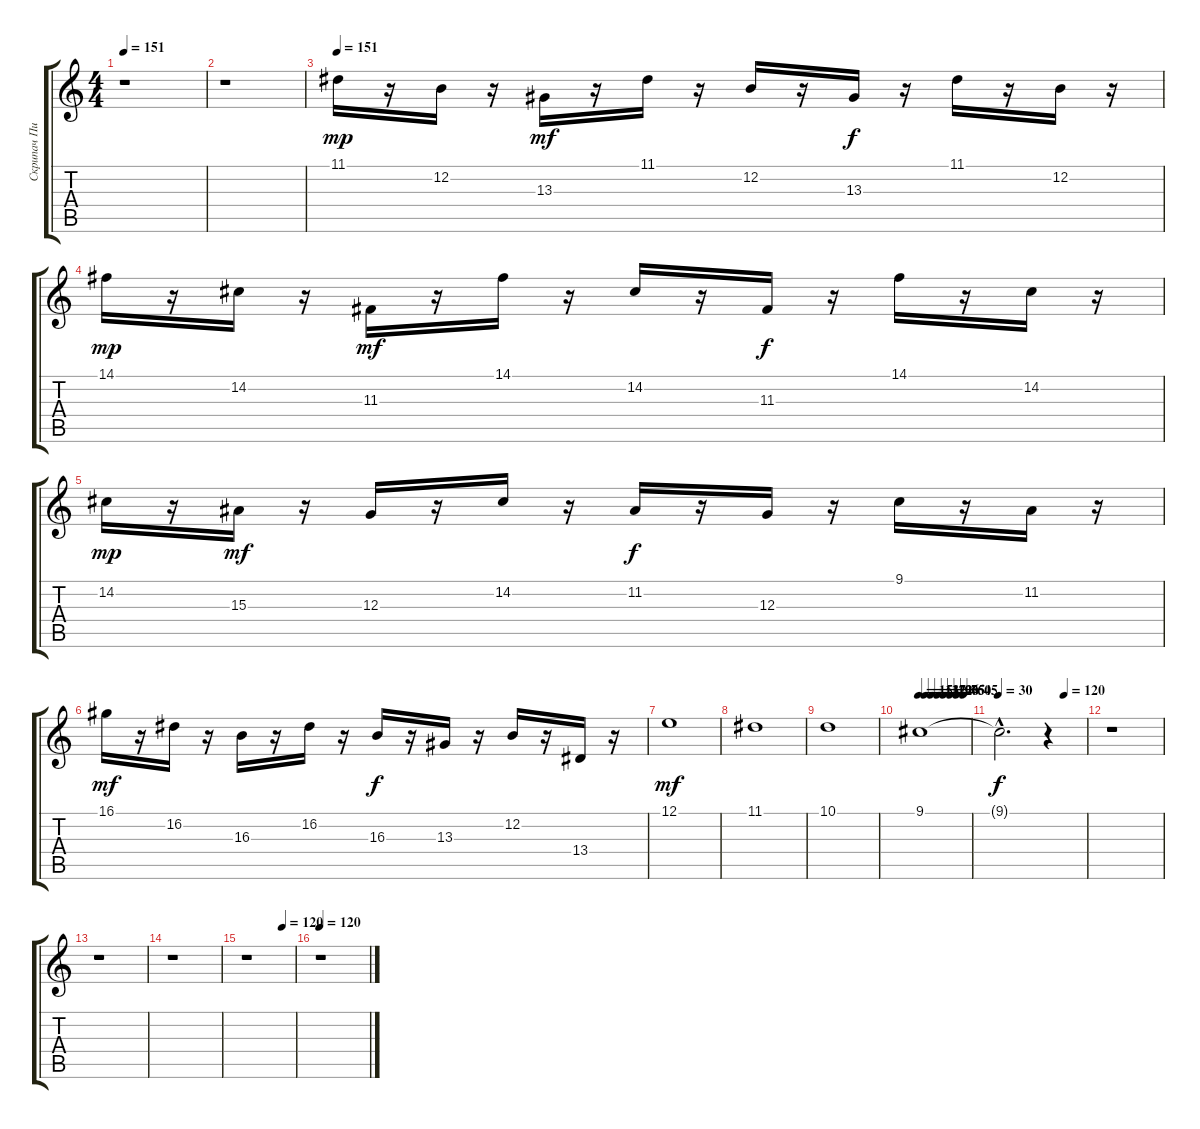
\track ("Скрипач Пи...раст !" "Скрипач Пи") {instrument violin}
\staff {score tabs}
\tuning (E4 B3 G3 D3 A2 E2) {hide}
\ts (4 4)
\tempo 151
\clef g2
\ks c
r.1{dy mp} |
r.1 |
\tempo 151
11.1.16 r.16 12.2.16 r.16 13.3.16{dy mf} r.16 11.1.16 r.16 12.2.16 r.16 13.3.16{dy f} r.16 11.1.16 r.16 12.2.16 r.16 |
14.1.16{dy mp} r.16 14.2.16 r.16 11.3.16{dy mf} r.16 14.1.16 r.16 14.2.16 r.16 11.3.16{dy f} r.16 14.1.16 r.16 14.2.16 r.16 |
14.2.16{dy mp} r.16 15.3.16{dy mf} r.16 12.3.16 r.16 14.2.16 r.16 11.2.16{dy f} r.16 12.3.16 r.16 9.1.16 r.16 11.2.16 r.16 |
16.1.16{dy mf} r.16 16.2.16 r.16 16.3.16 r.16 16.2.16 r.16 16.3.16{dy f} r.16 13.3.16 r.16 12.2.16 r.16 13.4.16 r.16 |
12.1.1{dy mf} |
11.1.1 |
10.1.1 |
\tempo 151
\tempo (137 0.125)
\tempo (122 0.25)
\tempo (106 0.375)
\tempo (90 0.5)
\tempo (75 0.625)
\tempo (60 0.75)
\tempo (45 0.875)
9.1.1 |
\tempo 30
\tempo (120 0.75)
9.1{hac t}.2{d dy f} r.4 |
r.1 |
r.1 |
r.1 |
\tempo (120 0.75)
r.1 |
\tempo 120
r.1
